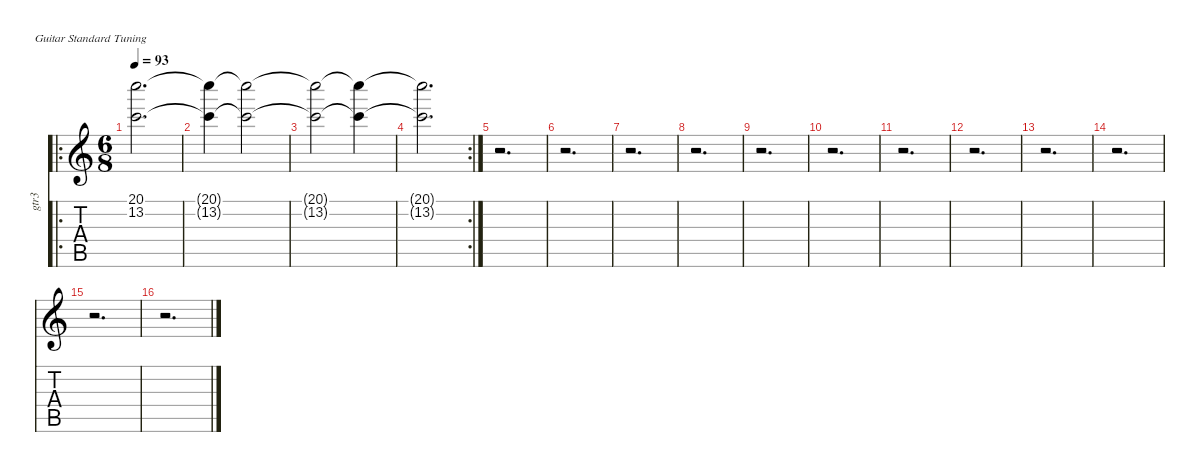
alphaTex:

\defaultSystemsLayout 4
\hideDynamics
\bracketExtendMode nobrackets
\otherSystemsTrackNameOrientation horizontal
\track ("Guitar 3" "gtr3") {defaultSystemsLayout 8 instrument overdrivenguitar}
\staff {score tabs}
\tuning (E4 B3 G3 D3 A2 E2)
\ro
\ts (6 8)
\tempo 93
\clef g2
\ks aminor
(20.1 13.2).2{d dy f beam Down} |
(20.1{t} 13.2{t}).4{beam Down} (20.1{t} 13.2{t}).2{beam Down} |
(20.1{t} 13.2{t}).2{beam Down} (20.1{t} 13.2{t}).4{beam Down} |
\rc 2
(20.1{t} 13.2{t}).2{d beam Down} |
r.2{d beam Down} |
r.2{d beam Down} |
r.2{d beam Down} |
r.2{d beam Down} |
r.2{d beam Down} |
r.2{d beam Down} |
r.2{d beam Down} |
r.2{d beam Down} |
r.2{d beam Down} |
r.2{d beam Down} |
r.2{d beam Down} |
r.2{d beam Down}
